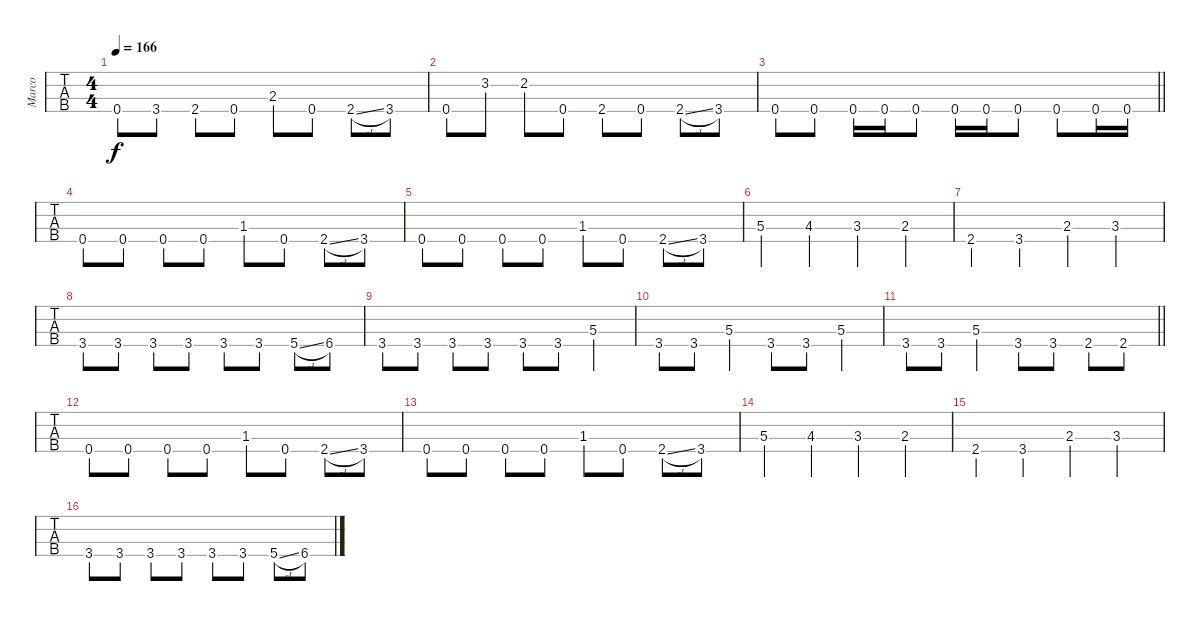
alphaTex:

\track ("Marco" "Marco") {instrument electricbasspick}
\staff {tabs}
\tuning (F2 C2 G1 D1) {hide}
\ts (4 4)
\tempo 166
\clef f4
\ks f
0.4.8{dy f} 3.4.8 2.4.8 0.4.8 2.3.8 0.4.8 2.4{sl}.8 3.4.8 |
0.4.8 3.2.8 2.2.8 0.4.8 2.4.8 0.4.8 2.4{sl}.8 3.4.8 |
\barLineRight lightlight
0.4.8 0.4.8 0.4.16 0.4.16 0.4.8 0.4.16 0.4.16 0.4.8 0.4.8 0.4.16 0.4.16 |
\section ("" "")
0.4.8 0.4.8 0.4.8 0.4.8 1.3.8 0.4.8 2.4{sl}.8 3.4.8 |
0.4.8 0.4.8 0.4.8 0.4.8 1.3.8 0.4.8 2.4{sl}.8 3.4.8 |
5.3.4 4.3.4 3.3.4 2.3.4 |
2.4.4 3.4.4 2.3.4 3.3.4 |
3.4.8 3.4.8 3.4.8 3.4.8 3.4.8 3.4.8 5.4{sl}.8 6.4.8 |
3.4.8 3.4.8 3.4.8 3.4.8 3.4.8 3.4.8 5.3.4 |
3.4.8 3.4.8 5.3.4 3.4.8 3.4.8 5.3.4 |
\barLineRight lightlight
3.4.8 3.4.8 5.3.4 3.4.8 3.4.8 2.4.8 2.4.8 |
\section ("" "")
0.4.8 0.4.8 0.4.8 0.4.8 1.3.8 0.4.8 2.4{sl}.8 3.4.8 |
0.4.8 0.4.8 0.4.8 0.4.8 1.3.8 0.4.8 2.4{sl}.8 3.4.8 |
5.3.4 4.3.4 3.3.4 2.3.4 |
2.4.4 3.4.4 2.3.4 3.3.4 |
3.4.8 3.4.8 3.4.8 3.4.8 3.4.8 3.4.8 5.4{sl}.8 6.4.8
